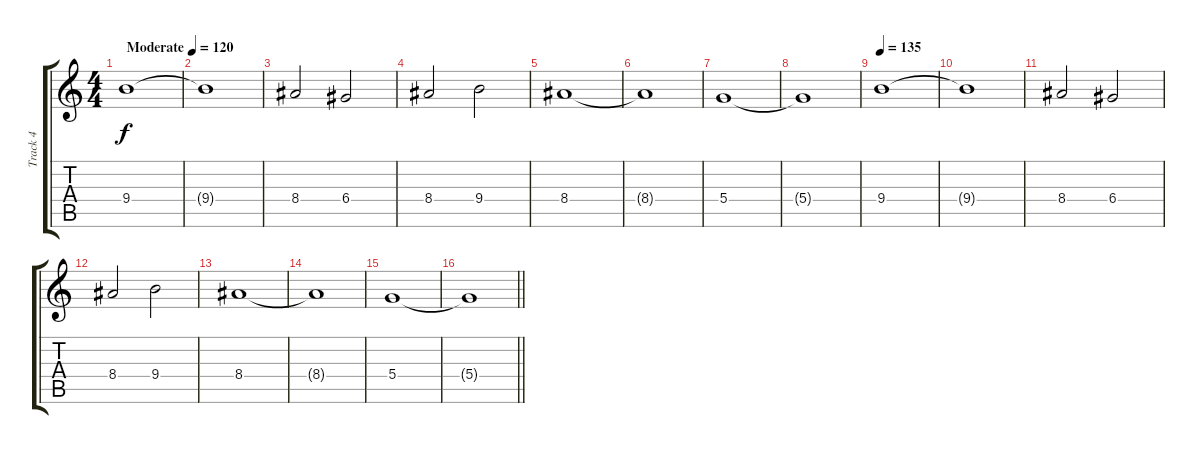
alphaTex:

\track ("Track 4" "Track 4") {instrument overdrivenguitar}
\staff {score tabs}
\tuning (E4 B3 G3 D3 A2 E2) {hide}
\ts (4 4)
\tempo (120 "Moderate")
\tempo 135
\tempo (120 "Moderate")
\clef g2
\ks c
9.4.1{dy f instrument overdrivenguitar} |
9.4{t}.1 |
8.4.2 6.4.2 |
8.4.2 9.4.2 |
8.4.1 |
8.4{t}.1 |
5.4.1 |
5.4{t}.1 |
\tempo 135
9.4.1 |
9.4{t}.1 |
8.4.2 6.4.2 |
8.4.2 9.4.2 |
8.4.1 |
8.4{t}.1 |
5.4.1 |
\barLineRight lightlight
5.4{t}.1
